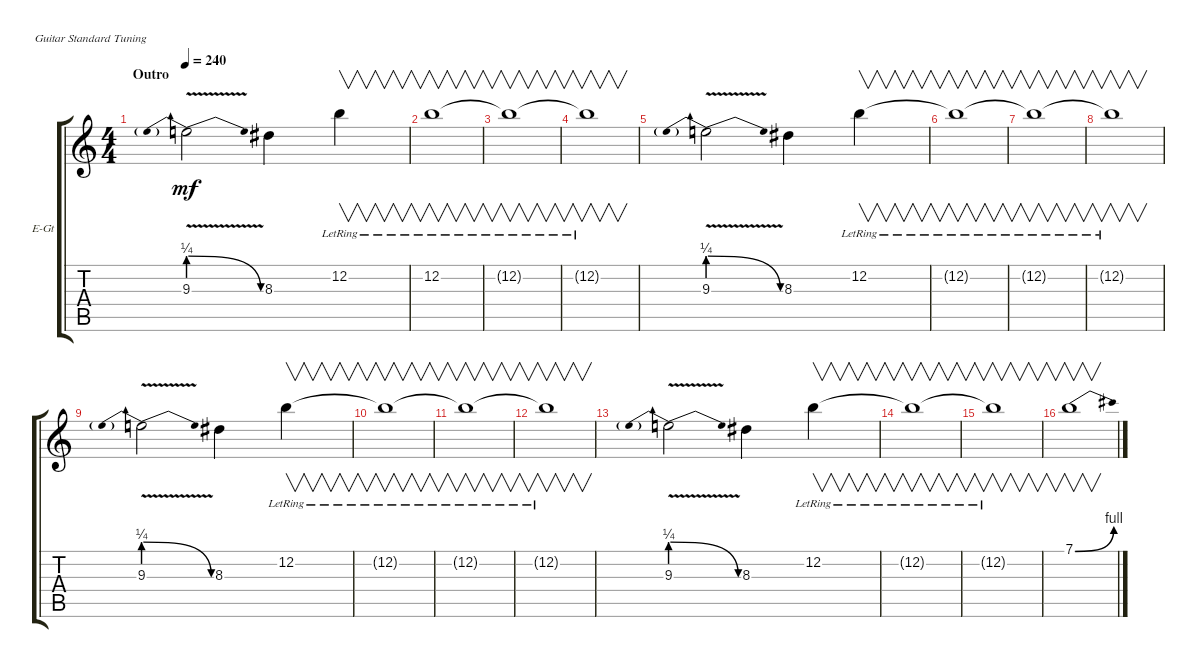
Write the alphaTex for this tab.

\defaultSystemsLayout 4
\bracketExtendMode groupsimilarinstruments
\firstSystemTrackNameOrientation horizontal
\otherSystemsTrackNameOrientation horizontal
\track ("Lead Guitar 2" "E-Gt") {instrument overdrivenguitar}
\staff {score tabs}
\tuning (E4 B3 G3 D3 A2 E2)
\ts (4 4)
\section ("" "Outro")
\tempo 240
\clef g2
\ks c
9.3{be (prebendrelease 0 1 18.599999999999998 0) v}.2{dy mf} 8.3.4 12.2{lr}.4{v} |
12.2{lr}.1{v} |
12.2{lr t}.1{v} |
12.2{lr t}.1{v} |
9.3{be (prebendrelease 0 1 18.599999999999998 0) v}.2 8.3.4 12.2{lr}.4{v} |
12.2{lr t}.1{v} |
12.2{lr t}.1{v} |
12.2{lr t}.1{v} |
9.3{be (prebendrelease 0 1 18.599999999999998 0) v}.2 8.3.4 12.2{lr}.4{v} |
12.2{lr t}.1{v} |
12.2{lr t}.1{v} |
12.2{lr t}.1{v} |
9.3{be (prebendrelease 0 1 18.599999999999998 0) v}.2 8.3.4 12.2{lr}.4{v} |
12.2{lr t}.1{v} |
12.2{lr t}.1{v} |
7.1{be (bend 0 0 30.599999999999998 4)}.1{v}
